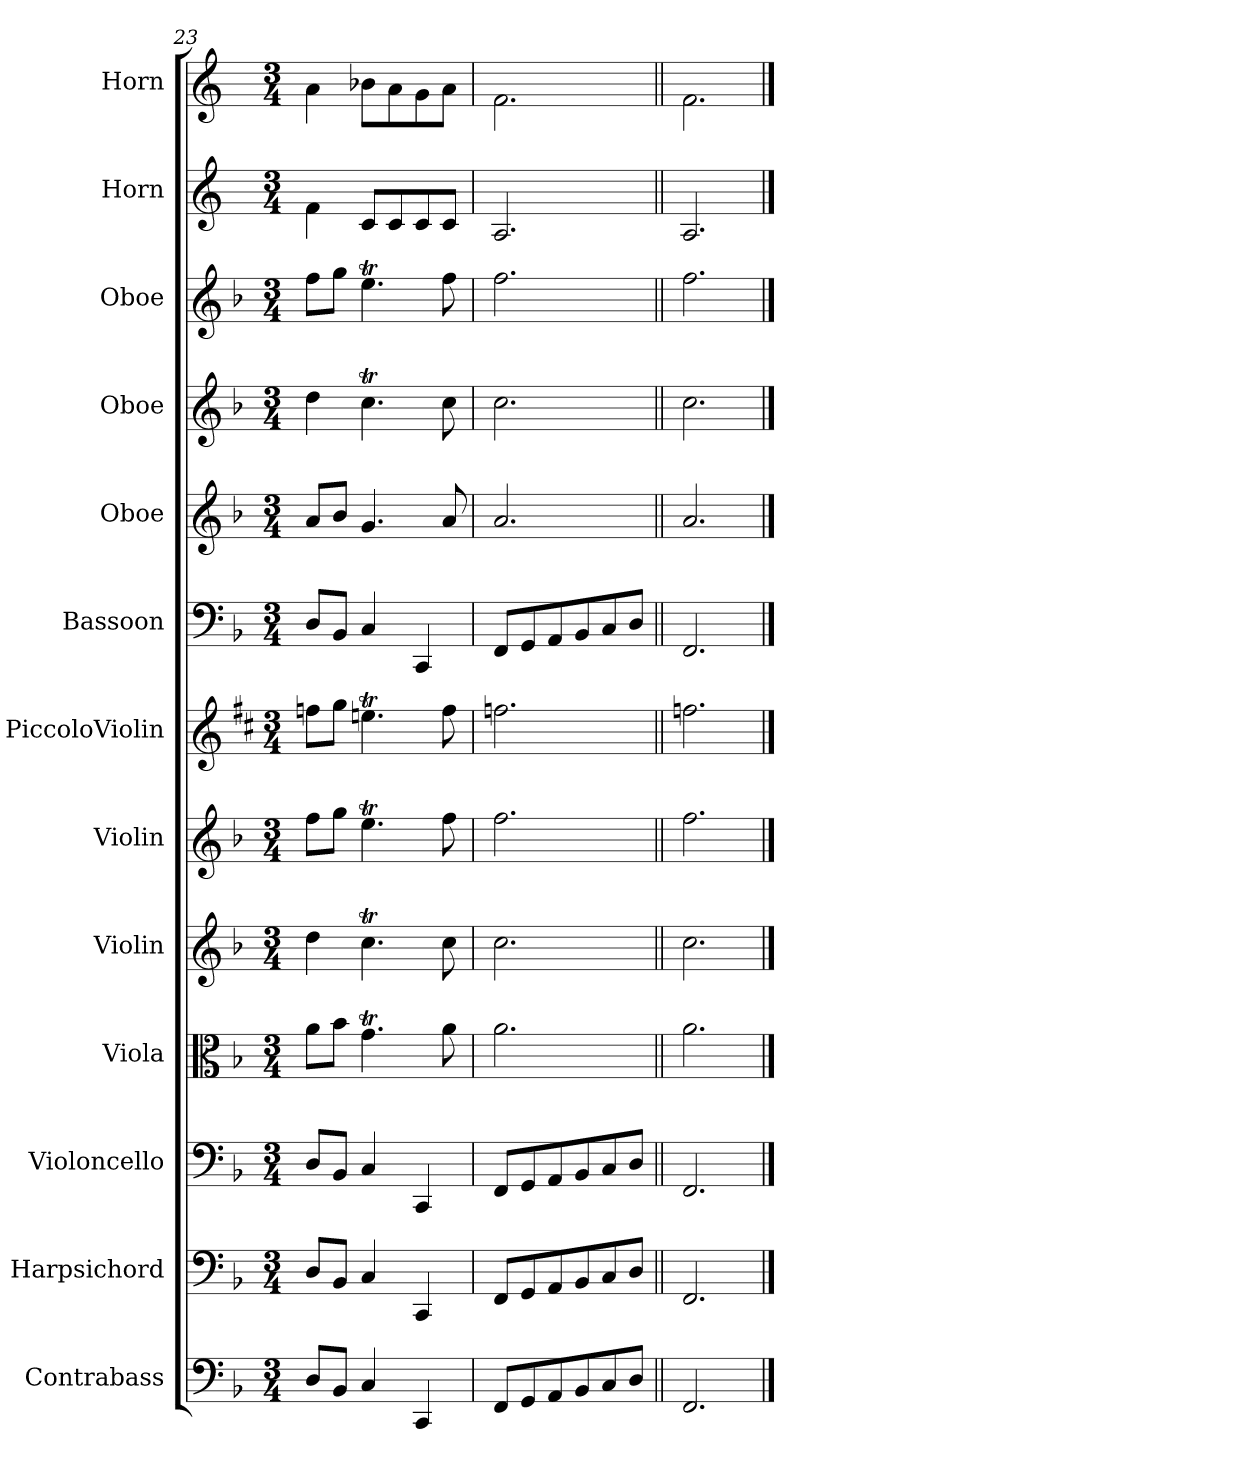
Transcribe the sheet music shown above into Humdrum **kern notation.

**kern	**kern	**kern	**kern	**kern	**kern	**kern	**kern	**kern	**kern	**kern	**kern	**kern
*part13	*part12	*part11	*part10	*part9	*part8	*part7	*part6	*part5	*part4	*part3	*part2	*part1
*staff13	*staff12	*staff11	*staff10	*staff9	*staff8	*staff7	*staff6	*staff5	*staff4	*staff3	*staff2	*staff1
*I"Contrabass	*I"Harpsichord	*I"Violoncello	*I"Viola	*I"Violin	*I"Violin	*I"PiccoloViolin	*I"Bassoon	*I"Oboe	*I"Oboe	*I"Oboe	*I"Horn	*I"Horn
*I'Cb	*I'Hpschd	*I'Vc	*I'Vla	*I'Vln	*I'Vln	*	*I'Bsn	*I'Ob	*I'Ob	*I'Ob	*I'Hn	*I'Hn
*clefF4	*clefF4	*clefF4	*clefC3	*clefG2	*clefG2	*clefG2	*clefF4	*clefG2	*clefG2	*clefG2	*clefG2	*clefG2
*k[b-]	*k[b-]	*k[b-]	*k[b-]	*k[b-]	*k[b-]	*k[f#c#]	*k[b-]	*k[b-]	*k[b-]	*k[b-]	*k[]	*k[]
*M3/4	*M3/4	*M3/4	*M3/4	*M3/4	*M3/4	*M3/4	*M3/4	*M3/4	*M3/4	*M3/4	*M3/4	*M3/4
=23	=23	=23	=23	=23	=23	=23	=23	=23	=23	=23	=23	=23
8D/L	8D/L	8D/L	8a\L	4dd\	8ff\L	8ffn\L	8D/L	8a/L	4dd\	8ff\L	4f\	4a\
8BB-/J	8BB-/J	8BB-/J	8b-\J	.	8gg\J	8gg\J	8BB-/J	8b-/J	.	8gg\J	.	.
4C/	4C/	4C/	4.gT\	4.ccT\	4.eet\	4.eent\	4C/	4.g/	4.ccT\	4.eet\	8c/L	8b-X\L
.	.	.	.	.	.	.	.	.	.	.	8c/	8a\
4CC/	4CC/	4CC/	.	.	.	.	4CC/	.	.	.	8c/	8g\
.	.	.	8a\	8cc\	8ff\	8ff\	.	8a/	8cc\	8ff\	8c/J	8a\J
=24	=24	=24	=24	=24	=24	=24	=24	=24	=24	=24	=24	=24
8FF/L	8FF/L	8FF/L	2.a\	2.cc\	2.ff\	2.ffn\	8FF/L	2.a/	2.cc\	2.ff\	2.A/	2.f\
8GG/	8GG/	8GG/	.	.	.	.	8GG/	.	.	.	.	.
8AA/	8AA/	8AA/	.	.	.	.	8AA/	.	.	.	.	.
8BB-/	8BB-/	8BB-/	.	.	.	.	8BB-/	.	.	.	.	.
8C/	8C/	8C/	.	.	.	.	8C/	.	.	.	.	.
8D/J	8D/J	8D/J	.	.	.	.	8D/J	.	.	.	.	.
=||	=||	=||	=||	=||	=||	=||	=||	=||	=||	=||	=||	=||
2.FF/	2.FF/	2.FF/	2.a\	2.cc\	2.ff\	2.ffn\	2.FF/	2.a/	2.cc\	2.ff\	2.A/	2.f\
==	==	==	==	==	==	==	==	==	==	==	==	==
*-	*-	*-	*-	*-	*-	*-	*-	*-	*-	*-	*-	*-
